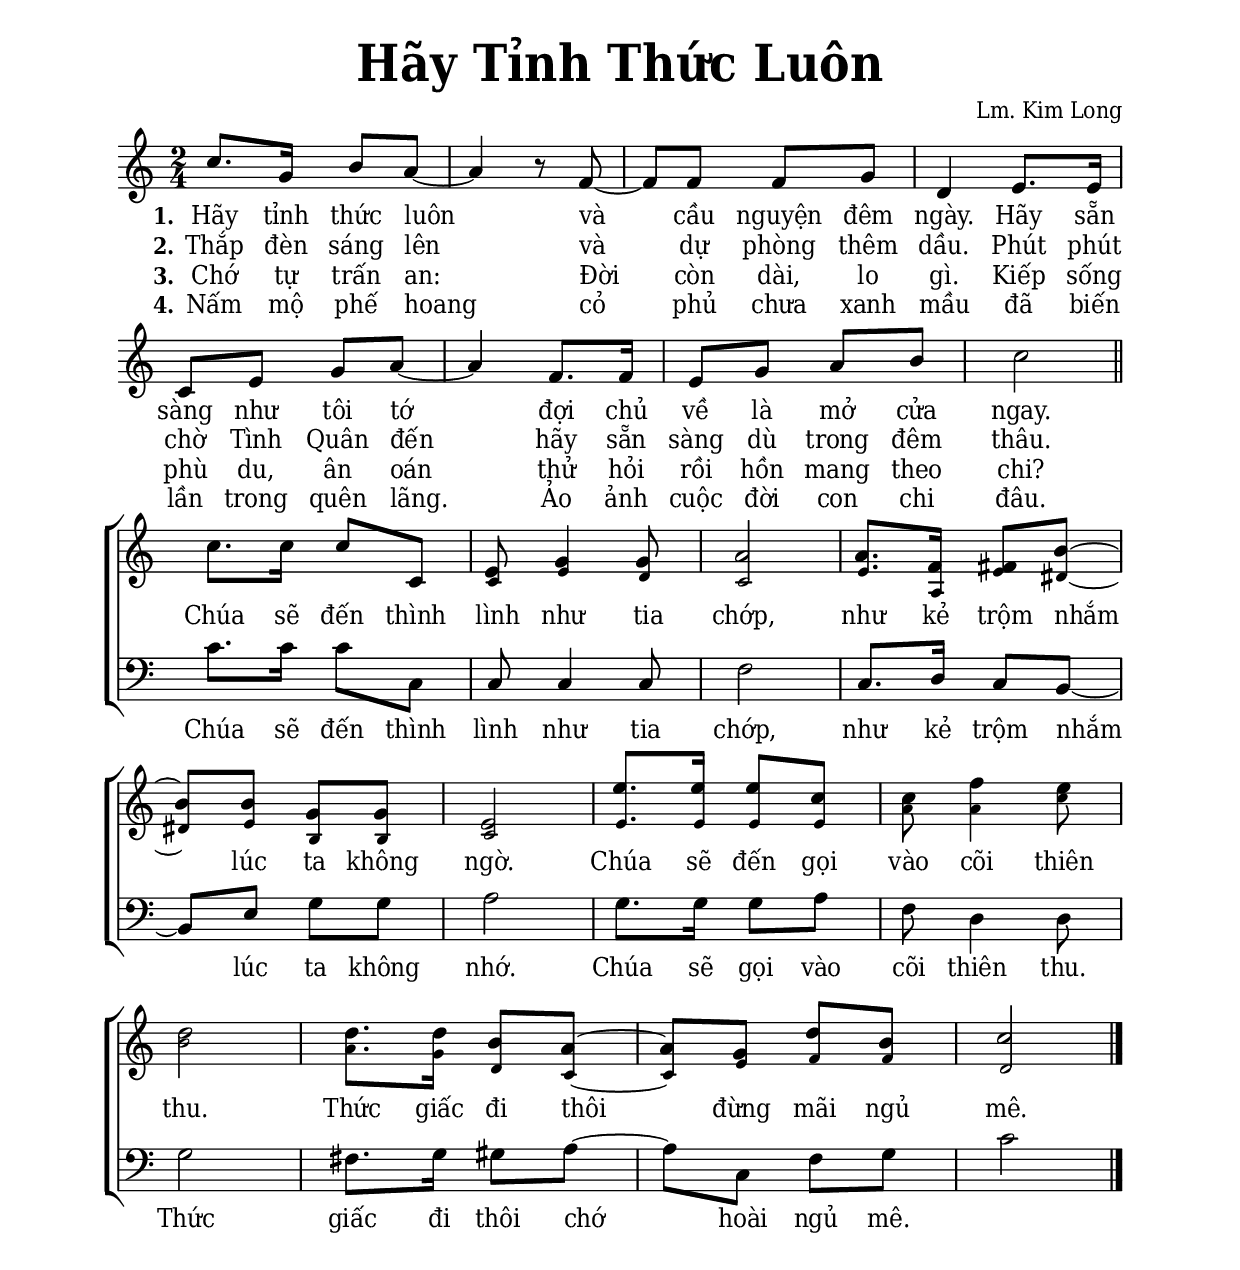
% Cài đặt chung
\version "2.22.1"
\include "english.ly"

\header {
  title = \markup { \fontsize #3 "Hãy Tỉnh Thức Luôn" }
  composer = "Lm. Kim Long"
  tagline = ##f
}

% Nhạc
nhacPhienKhuc = \relative c'' {
  c8. g16 b8 a ~ |
  a4 r8 f ~ |
  f f f g |
  d4 e8. e16 |
  c8 e g a ~ |
  a4 f8. f16 |
  e8 g a b |
  c2 \bar "||"
}

nhacDiepKhucSop = \relative c'' {
  c8. c16 c8 c, |
  e g4 g8 |
  a2 |
  a8. f16 fs8 b ~ |
  b b g g |
  e2 |
  e'8. e16 e8 c |
  c f4 e8 |
  d2 |
  d8. d16 b8 a ~ |
  a g d' b |
  c2 \bar "|."
}

nhacDiepKhucAlto = \relative c'' {
  c8. c16 c8 c, |
  c e4 d8 |
  c2 |
  e8. a,16 e'8 ds ~ |
  ds e b b |
  c2 |
  e8. e16 e8 e |
  a a4 c8 |
  b2 |
  a8. g16 d8 c ~ |
  c e f f |
  d2
}

nhacDiepKhucBas = \relative c' {
  c8. c16 c8 c, |
  c c4 c8 |
  f2 |
  c8. d16 c8 b ~ |
  b e g g |
  a2 |
  g8. g16 g8 a |
  f d4 d8 |
  g2 |
  fs8. g16 gs8 a ~ |
  a c, f g |
  c2
}

% Lời
loiPhienKhucMot = \lyricmode {
  \set stanza = "1."
  Hãy tỉnh thức luôn và cầu nguyện đêm ngày.
  Hãy sẵn sàng như tôi tớ đợi chủ về là mở cửa ngay.
}

loiPhienKhucHai = \lyricmode {
  \set stanza = "2."
  Thắp đèn sáng lên và dự phòng thêm dầu.
  Phút phút chờ Tình Quân đến hãy sẵn sàng dù trong đêm thâu.
}

loiPhienKhucBa = \lyricmode {
  \set stanza = "3."
  Chớ tự trấn an: Đời còn dài, lo gì.
  Kiếp sống phù du, ân oán thử hỏi rồi hồn mang theo chi?
}

loiPhienKhucBon = \lyricmode {
  \set stanza = "4."
  Nấm mộ phế hoang cỏ phủ chưa xanh mầu đã biến lần trong quên lãng.
  Ảo ảnh cuộc đời con chi đâu.
}

loiDiepKhucSop = \lyricmode {
  Chúa sẽ đến thình lình như tia chớp,
  như kẻ trộm nhắm lúc ta không ngờ.
  Chúa sẽ đến gọi vào cõi thiên thu.
  Thức giấc đi thôi đừng mãi ngủ mê.
}

loiDiepKhucBas = \lyricmode {
  Chúa sẽ đến thình lình như tia chớp,
  như kẻ trộm nhắm lúc ta không nhớ.
  Chúa sẽ gọi vào cõi thiên thu.
  Thức giấc đi thôi chớ hoài ngủ mê.
}

% Dàn trang
\paper {
  #(set-paper-size "a4")
  top-margin = 15\mm
  bottom-margin = 15\mm
  left-margin = 20\mm
  right-margin = 20\mm
  indent = #0
  #(define fonts
    (make-pango-font-tree
      "Deja Vu Serif Condensed"
      "Deja Vu Serif Condensed"
      "Deja Vu Serif Condensed"
      (/ 20 20)))
  print-page-number = #f
  %page-count = #1
}

TongNhip = {
  \key c \major \time 2/4
  \set Timing.beamExceptions = #'()
  \set Timing.baseMoment = #(ly:make-moment 1/4)
}

% Đổi kích thước nốt cho bè phụ
notBePhu =
#(define-music-function (font-size music) (number? ly:music?)
   (for-some-music
     (lambda (m)
       (if (music-is-of-type? m 'rhythmic-event)
           (begin
             (set! (ly:music-property m 'tweaks)
                   (cons `(font-size . ,font-size)
                         (ly:music-property m 'tweaks)))
             #t)
           #f))
     music)
   music)

\score {
  \new ChoirStaff <<
    \new Staff
      <<
      \new Voice = beSop {
        \TongNhip \nhacPhienKhuc
      }
    >>
    \new Lyrics \lyricsto beSop \loiPhienKhucMot
    \new Lyrics \lyricsto beSop \loiPhienKhucHai
    \new Lyrics \lyricsto beSop \loiPhienKhucBa
    \new Lyrics \lyricsto beSop \loiPhienKhucBon
  >>
  \layout {
    \override Lyrics.LyricSpace.minimum-distance = #2.0
    \override Score.BarNumber.break-visibility = ##(#f #f #f)
    \override Score.SpacingSpanner.uniform-stretching = ##t
  } 
}

\score {
  \new ChoirStaff <<
    \new Staff \with {
        \consists "Merge_rests_engraver"
        printPartCombineTexts = ##f
      }
      <<
      \new Voice \TongNhip \partCombine 
        \nhacDiepKhucSop
        \notBePhu -2 { \nhacDiepKhucAlto }
      \new NullVoice = beSop \nhacDiepKhucSop
      \new Lyrics \lyricsto beSop \loiDiepKhucSop
    >>
    \new Staff <<
        \clef "bass"
        \new Voice = beBas {
          \TongNhip \nhacDiepKhucBas
        }
      \new Lyrics \lyricsto beBas \loiDiepKhucBas
    >>
  >>
  \layout {
    \override Staff.TimeSignature.transparent = ##t
    \override Lyrics.LyricSpace.minimum-distance = #2.0
    \override Score.BarNumber.break-visibility = ##(#f #f #f)
    \override Score.SpacingSpanner.uniform-stretching = ##t
  }
}
